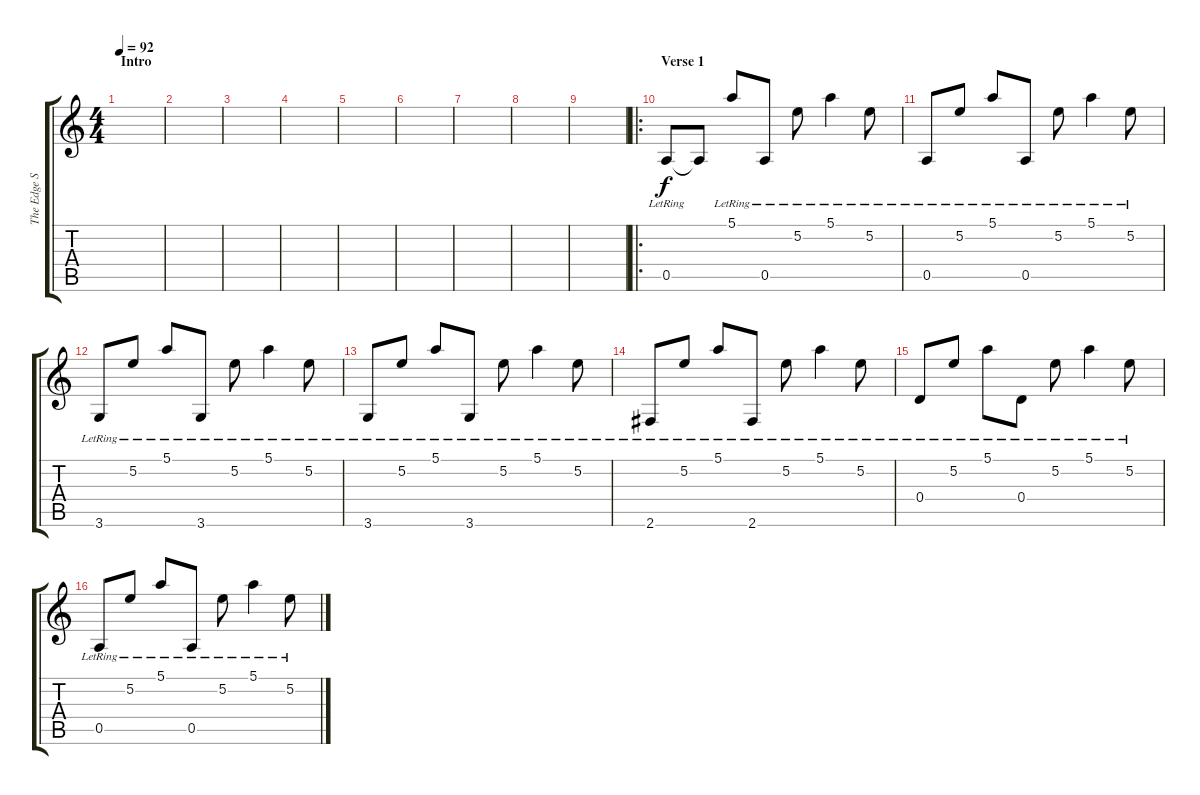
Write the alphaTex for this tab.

\track ("The Edge Suppl." "The Edge S") {instrument electricguitarjazz}
\staff {score tabs}
\tuning (E4 B3 G3 D3 A2 E2) {hide}
\ts (4 4)
\section ("" "Intro")
\tempo 92
\clef g2
\ks c
|
|
|
|
|
|
|
|
|
\ro
\section ("" "Verse 1")
0.5{lr}.8 0.5{t}.8 5.1{lr}.8 0.5{lr}.8 5.2{lr}.8 5.1{lr}.4 5.2{lr}.8 |
0.5{lr}.8 5.2{lr}.8 5.1{lr}.8 0.5{lr}.8 5.2{lr}.8 5.1{lr}.4 5.2{lr}.8 |
3.6{lr}.8 5.2{lr}.8 5.1{lr}.8 3.6{lr}.8 5.2{lr}.8 5.1{lr}.4 5.2{lr}.8 |
3.6{lr}.8 5.2{lr}.8 5.1{lr}.8 3.6{lr}.8 5.2{lr}.8 5.1{lr}.4 5.2{lr}.8 |
2.6{lr}.8 5.2{lr}.8 5.1{lr}.8 2.6{lr}.8 5.2{lr}.8 5.1{lr}.4 5.2{lr}.8 |
0.4{lr}.8 5.2{lr}.8 5.1{lr}.8 0.4{lr}.8 5.2{lr}.8 5.1{lr}.4 5.2{lr}.8 |
0.5{lr}.8 5.2{lr}.8 5.1{lr}.8 0.5{lr}.8 5.2{lr}.8 5.1{lr}.4 5.2{lr}.8
